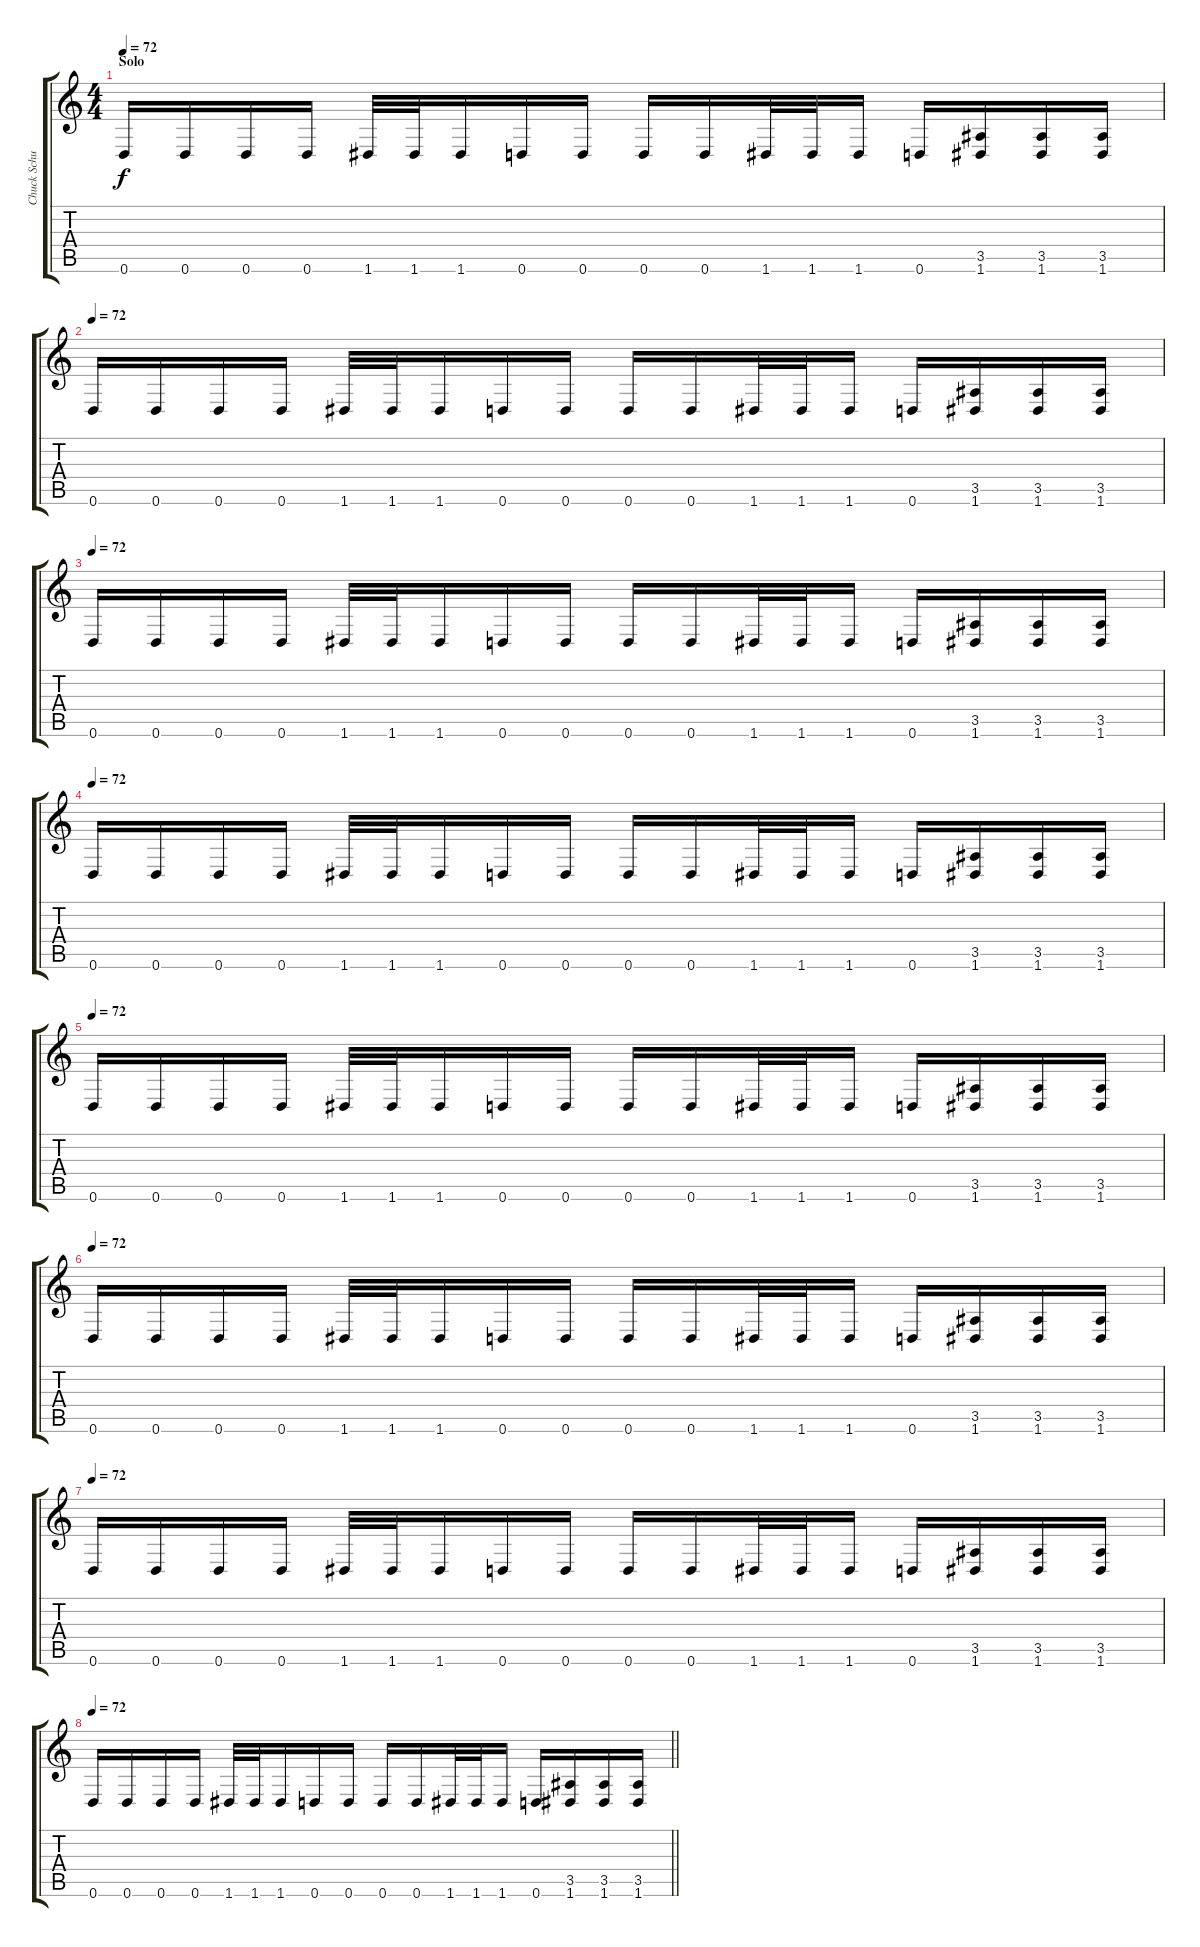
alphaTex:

\track ("Chuck Schuldiner" "Chuck Schu") {instrument distortionguitar}
\staff {score tabs}
\tuning (D4 A3 F3 C3 G2 D2) {hide}
\ts (4 4)
\section ("" "Solo")
\tempo 72
\clef g2
\ks c
0.6.16{dy f} 0.6.16 0.6.16 0.6.16 1.6.32 1.6.32 1.6.16 0.6.16 0.6.16 0.6.16 0.6.16 1.6.32 1.6.32 1.6.16 0.6.16 (3.5 1.6).16 (3.5 1.6).16 (3.5 1.6).16 |
\tempo 72
0.6.16 0.6.16 0.6.16 0.6.16 1.6.32 1.6.32 1.6.16 0.6.16 0.6.16 0.6.16 0.6.16 1.6.32 1.6.32 1.6.16 0.6.16 (3.5 1.6).16 (3.5 1.6).16 (3.5 1.6).16 |
\tempo 72
0.6.16 0.6.16 0.6.16 0.6.16 1.6.32 1.6.32 1.6.16 0.6.16 0.6.16 0.6.16 0.6.16 1.6.32 1.6.32 1.6.16 0.6.16 (3.5 1.6).16 (3.5 1.6).16 (3.5 1.6).16 |
\tempo 72
0.6.16 0.6.16 0.6.16 0.6.16 1.6.32 1.6.32 1.6.16 0.6.16 0.6.16 0.6.16 0.6.16 1.6.32 1.6.32 1.6.16 0.6.16 (3.5 1.6).16 (3.5 1.6).16 (3.5 1.6).16 |
\tempo 72
0.6.16 0.6.16 0.6.16 0.6.16 1.6.32 1.6.32 1.6.16 0.6.16 0.6.16 0.6.16 0.6.16 1.6.32 1.6.32 1.6.16 0.6.16 (3.5 1.6).16 (3.5 1.6).16 (3.5 1.6).16 |
\tempo 72
0.6.16 0.6.16 0.6.16 0.6.16 1.6.32 1.6.32 1.6.16 0.6.16 0.6.16 0.6.16 0.6.16 1.6.32 1.6.32 1.6.16 0.6.16 (3.5 1.6).16 (3.5 1.6).16 (3.5 1.6).16 |
\tempo 72
0.6.16 0.6.16 0.6.16 0.6.16 1.6.32 1.6.32 1.6.16 0.6.16 0.6.16 0.6.16 0.6.16 1.6.32 1.6.32 1.6.16 0.6.16 (3.5 1.6).16 (3.5 1.6).16 (3.5 1.6).16 |
\tempo 72
\barLineRight lightlight
0.6.16 0.6.16 0.6.16 0.6.16 1.6.32 1.6.32 1.6.16 0.6.16 0.6.16 0.6.16 0.6.16 1.6.32 1.6.32 1.6.16 0.6.16 (3.5 1.6).16 (3.5 1.6).16 (3.5 1.6).16
